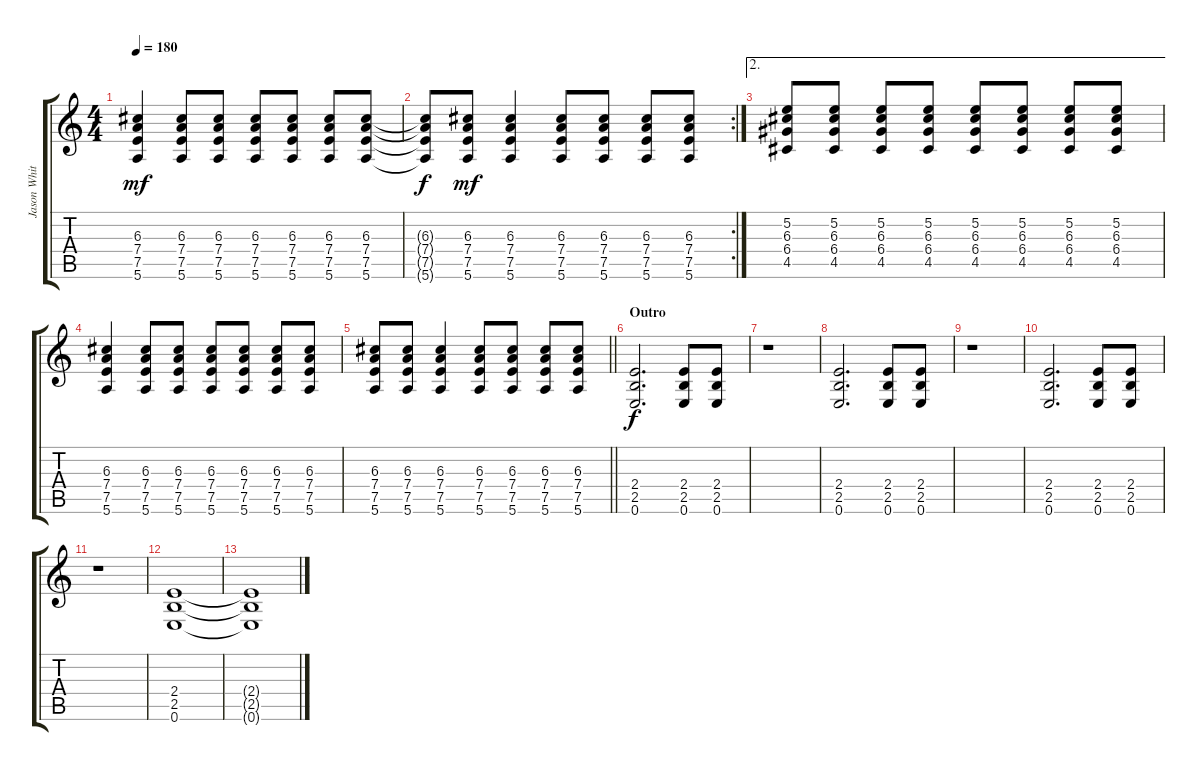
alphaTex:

\track ("Jason White (Guitar 2)" "Jason Whit") {instrument overdrivenguitar}
\staff {score tabs}
\tuning (E4 B3 G3 D3 A2 E2) {hide}
\ts (4 4)
\tempo 180
\clef g2
\ks c
(6.3 7.4 7.5 5.6).4{dy mf} (6.3 7.4 7.5 5.6).8 (6.3 7.4 7.5 5.6).8 (6.3 7.4 7.5 5.6).8 (6.3 7.4 7.5 5.6).8 (6.3 7.4 7.5 5.6).8 (6.3 7.4 7.5 5.6).8 |
\rc 2
(6.3{t} 7.4{t} 7.5{t} 5.6{t}).8{dy f} (6.3 7.4 7.5 5.6).8{dy mf} (6.3 7.4 7.5 5.6).4 (6.3 7.4 7.5 5.6).8 (6.3 7.4 7.5 5.6).8 (6.3 7.4 7.5 5.6).8 (6.3 7.4 7.5 5.6).8 |
\ae 2
(5.2 6.3 6.4 4.5).8 (5.2 6.3 6.4 4.5).8 (5.2 6.3 6.4 4.5).8 (5.2 6.3 6.4 4.5).8 (5.2 6.3 6.4 4.5).8 (5.2 6.3 6.4 4.5).8 (5.2 6.3 6.4 4.5).8 (5.2 6.3 6.4 4.5).8 |
(6.3 7.4 7.5 5.6).4 (6.3 7.4 7.5 5.6).8 (6.3 7.4 7.5 5.6).8 (6.3 7.4 7.5 5.6).8 (6.3 7.4 7.5 5.6).8 (6.3 7.4 7.5 5.6).8 (6.3 7.4 7.5 5.6).8 |
\barLineRight lightlight
(6.3 7.4 7.5 5.6).8 (6.3 7.4 7.5 5.6).8 (6.3 7.4 7.5 5.6).4 (6.3 7.4 7.5 5.6).8 (6.3 7.4 7.5 5.6).8 (6.3 7.4 7.5 5.6).8 (6.3 7.4 7.5 5.6).8 |
\section ("" "Outro")
(2.4 2.5 0.6).2{d dy f} (2.4 2.5 0.6).8 (2.4 2.5 0.6).8 |
r.1 |
(2.4 2.5 0.6).2{d} (2.4 2.5 0.6).8 (2.4 2.5 0.6).8 |
r.1 |
(2.4 2.5 0.6).2{d} (2.4 2.5 0.6).8 (2.4 2.5 0.6).8 |
r.1 |
(2.4 2.5 0.6).1 |
(2.4{t} 2.5{t} 0.6{t}).1
